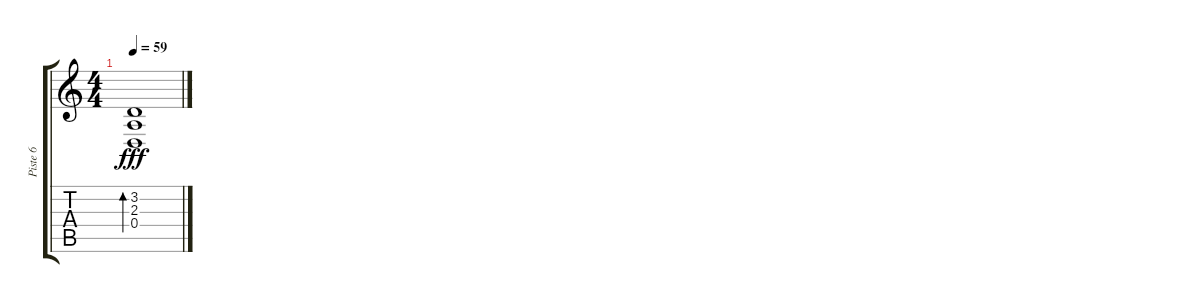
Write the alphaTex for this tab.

\track ("Piste 6" "Piste 6") {instrument electricgrandpiano}
\staff {score tabs}
\tuning (E4 B3 G3 D3 A2 E2) {hide}
\ts (4 4)
\tempo 59
\clef g2
\ks c
(3.2 2.3 0.4).1{bd 240 dy fff}
